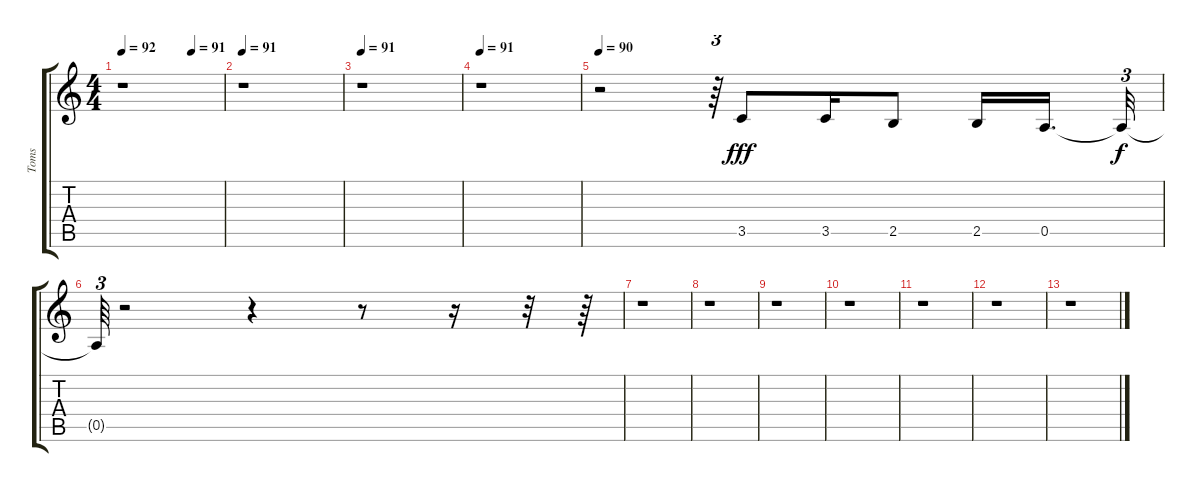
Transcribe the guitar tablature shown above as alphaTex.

\track ("Toms" "Toms") {instrument acousticbass}
\staff {score tabs}
\tuning (E4 B3 G3 D3 A2 E2) {hide}
\ts (4 4)
\tempo 92
\tempo (91 0.6875)
\clef g2
\ks c
r.1{dy f} |
\tempo 91
r.1 |
\tempo 91
r.1 |
\tempo 91
r.1 |
\tempo 90
r.2 r.64{tu (3 2)} 3.5.8{dy fff} 3.5.16 2.5.8 2.5.16 0.5.16{d} 0.5{t}.32{tu (3 2) dy f} |
0.5{t}.64{tu (3 2)} r.2 r.4 r.8 r.16 r.32 r.64 |
r.1 |
r.1 |
r.1 |
r.1 |
r.1 |
r.1 |
r.1
